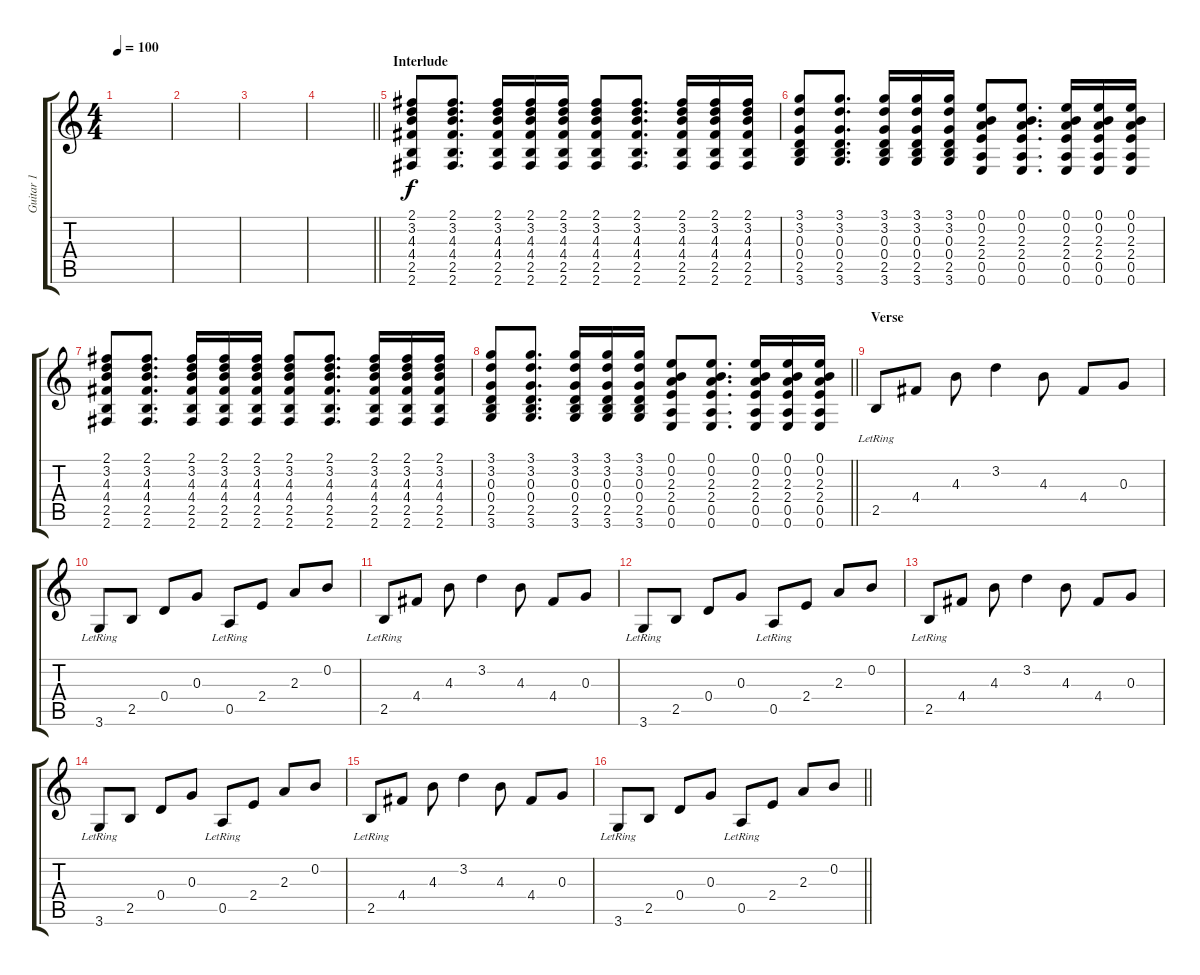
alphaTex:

\track ("Guitar 1" "Guitar 1") {instrument acousticguitarsteel}
\staff {score tabs}
\tuning (E4 B3 G3 D3 A2 E2) {hide}
\ts (4 4)
\tempo 100
\clef g2
\ks c
|
|
|
\barLineRight lightlight
|
\section ("" "Interlude")
(2.1 3.2 4.3 4.4 2.5 2.6).8 (2.1 3.2 4.3 4.4 2.5 2.6).8{d} (2.1 3.2 4.3 4.4 2.5 2.6).16 (2.1 3.2 4.3 4.4 2.5 2.6).16 (2.1 3.2 4.3 4.4 2.5 2.6).16 (2.1 3.2 4.3 4.4 2.5 2.6).8 (2.1 3.2 4.3 4.4 2.5 2.6).8{d} (2.1 3.2 4.3 4.4 2.5 2.6).16 (2.1 3.2 4.3 4.4 2.5 2.6).16 (2.1 3.2 4.3 4.4 2.5 2.6).16 |
(3.1 3.2 0.3 0.4 2.5 3.6).8 (3.1 3.2 0.3 0.4 2.5 3.6).8{d} (3.1 3.2 0.3 0.4 2.5 3.6).16 (3.1 3.2 0.3 0.4 2.5 3.6).16 (3.1 3.2 0.3 0.4 2.5 3.6).16 (0.1 0.2 2.3 2.4 0.5 0.6).8 (0.1 0.2 2.3 2.4 0.5 0.6).8{d} (0.1 0.2 2.3 2.4 0.5 0.6).16 (0.1 0.2 2.3 2.4 0.5 0.6).16 (0.1 0.2 2.3 2.4 0.5 0.6).16 |
(2.1 3.2 4.3 4.4 2.5 2.6).8 (2.1 3.2 4.3 4.4 2.5 2.6).8{d} (2.1 3.2 4.3 4.4 2.5 2.6).16 (2.1 3.2 4.3 4.4 2.5 2.6).16 (2.1 3.2 4.3 4.4 2.5 2.6).16 (2.1 3.2 4.3 4.4 2.5 2.6).8 (2.1 3.2 4.3 4.4 2.5 2.6).8{d} (2.1 3.2 4.3 4.4 2.5 2.6).16 (2.1 3.2 4.3 4.4 2.5 2.6).16 (2.1 3.2 4.3 4.4 2.5 2.6).16 |
\barLineRight lightlight
(3.1 3.2 0.3 0.4 2.5 3.6).8 (3.1 3.2 0.3 0.4 2.5 3.6).8{d} (3.1 3.2 0.3 0.4 2.5 3.6).16 (3.1 3.2 0.3 0.4 2.5 3.6).16 (3.1 3.2 0.3 0.4 2.5 3.6).16 (0.1 0.2 2.3 2.4 0.5 0.6).8 (0.1 0.2 2.3 2.4 0.5 0.6).8{d} (0.1 0.2 2.3 2.4 0.5 0.6).16 (0.1 0.2 2.3 2.4 0.5 0.6).16 (0.1 0.2 2.3 2.4 0.5 0.6).16 |
\section ("" "Verse")
2.5{lr}.8 4.4.8 4.3.8 3.2.4 4.3.8 4.4.8 0.3.8 |
3.6{lr}.8 2.5.8 0.4.8 0.3.8 0.5{lr}.8 2.4.8 2.3.8 0.2.8 |
2.5{lr}.8 4.4.8 4.3.8 3.2.4 4.3.8 4.4.8 0.3.8 |
3.6{lr}.8 2.5.8 0.4.8 0.3.8 0.5{lr}.8 2.4.8 2.3.8 0.2.8 |
2.5{lr}.8 4.4.8 4.3.8 3.2.4 4.3.8 4.4.8 0.3.8 |
3.6{lr}.8 2.5.8 0.4.8 0.3.8 0.5{lr}.8 2.4.8 2.3.8 0.2.8 |
2.5{lr}.8 4.4.8 4.3.8 3.2.4 4.3.8 4.4.8 0.3.8 |
\barLineRight lightlight
3.6{lr}.8 2.5.8 0.4.8 0.3.8 0.5{lr}.8 2.4.8 2.3.8 0.2.8
